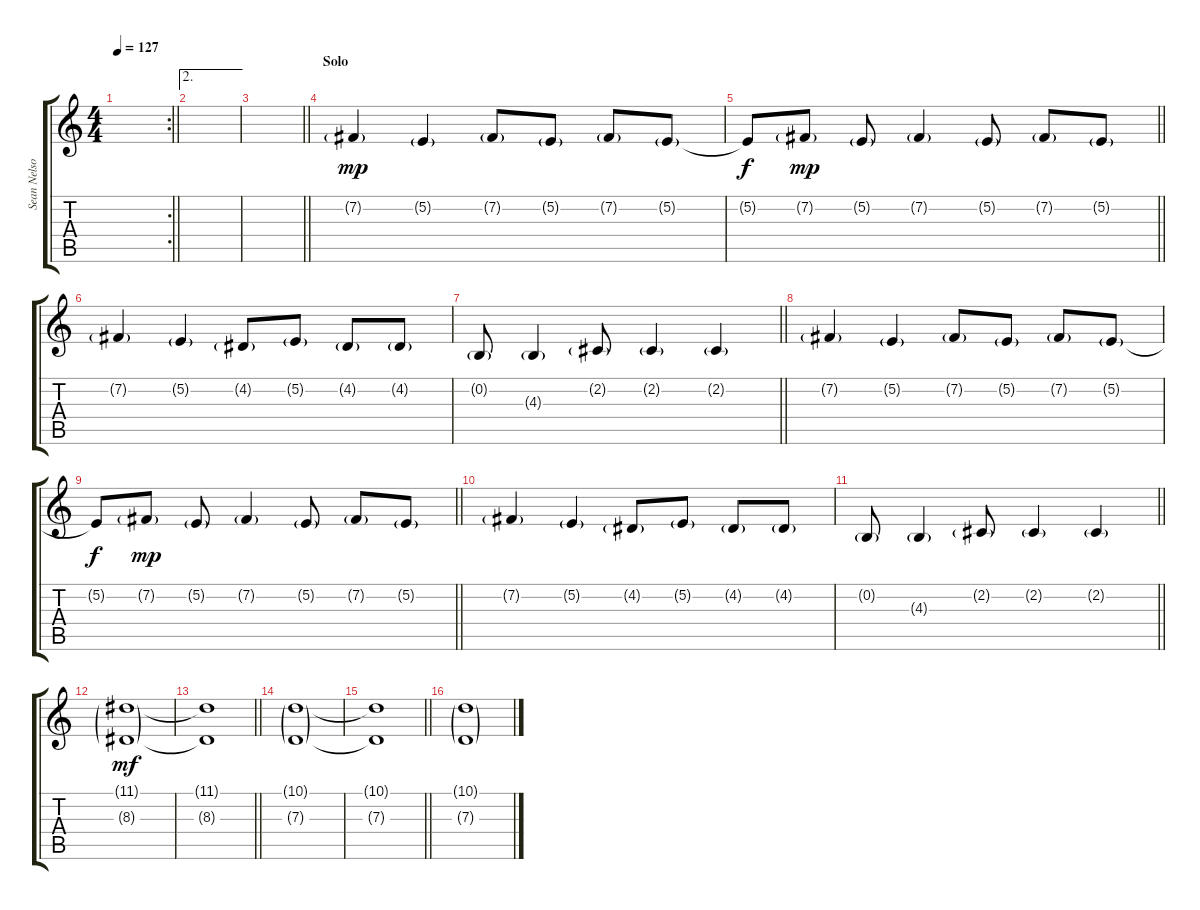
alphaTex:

\track ("Sean Nelson" "Sean Nelso") {instrument churchorgan}
\staff {score tabs}
\tuning (E4 B3 G3 D3 A2 E2) {hide}
\rc 2
\ts (4 4)
\tempo 127
\clef g2
\barLineRight lightlight
\ks c
|
\ae 2
|
\barLineRight lightlight
|
\section ("" "Solo")
7.2{g}.4{dy mp} 5.2{g}.4 7.2{g}.8 5.2{g}.8 7.2{g}.8 5.2{g}.8 |
\barLineRight lightlight
5.2{t}.8{dy f} 7.2{g}.8{dy mp} 5.2{g}.8 7.2{g}.4 5.2{g}.8 7.2{g}.8 5.2{g}.8 |
7.2{g}.4 5.2{g}.4 4.2{g}.8 5.2{g}.8 4.2{g}.8 4.2{g}.8 |
\barLineRight lightlight
0.2{g}.8 4.3{g}.4 2.2{g}.8 2.2{g}.4 2.2{g}.4 |
7.2{g}.4 5.2{g}.4 7.2{g}.8 5.2{g}.8 7.2{g}.8 5.2{g}.8 |
\barLineRight lightlight
5.2{t}.8{dy f} 7.2{g}.8{dy mp} 5.2{g}.8 7.2{g}.4 5.2{g}.8 7.2{g}.8 5.2{g}.8 |
7.2{g}.4 5.2{g}.4 4.2{g}.8 5.2{g}.8 4.2{g}.8 4.2{g}.8 |
\barLineRight lightlight
0.2{g}.8 4.3{g}.4 2.2{g}.8 2.2{g}.4 2.2{g}.4 |
(11.1{g} 8.3{g}).1{dy mf} |
\barLineRight lightlight
(11.1{t} 8.3{t}).1 |
(10.1{g} 7.3{g}).1 |
\barLineRight lightlight
(10.1{t} 7.3{t}).1 |
(10.1{g} 7.3{g}).1
